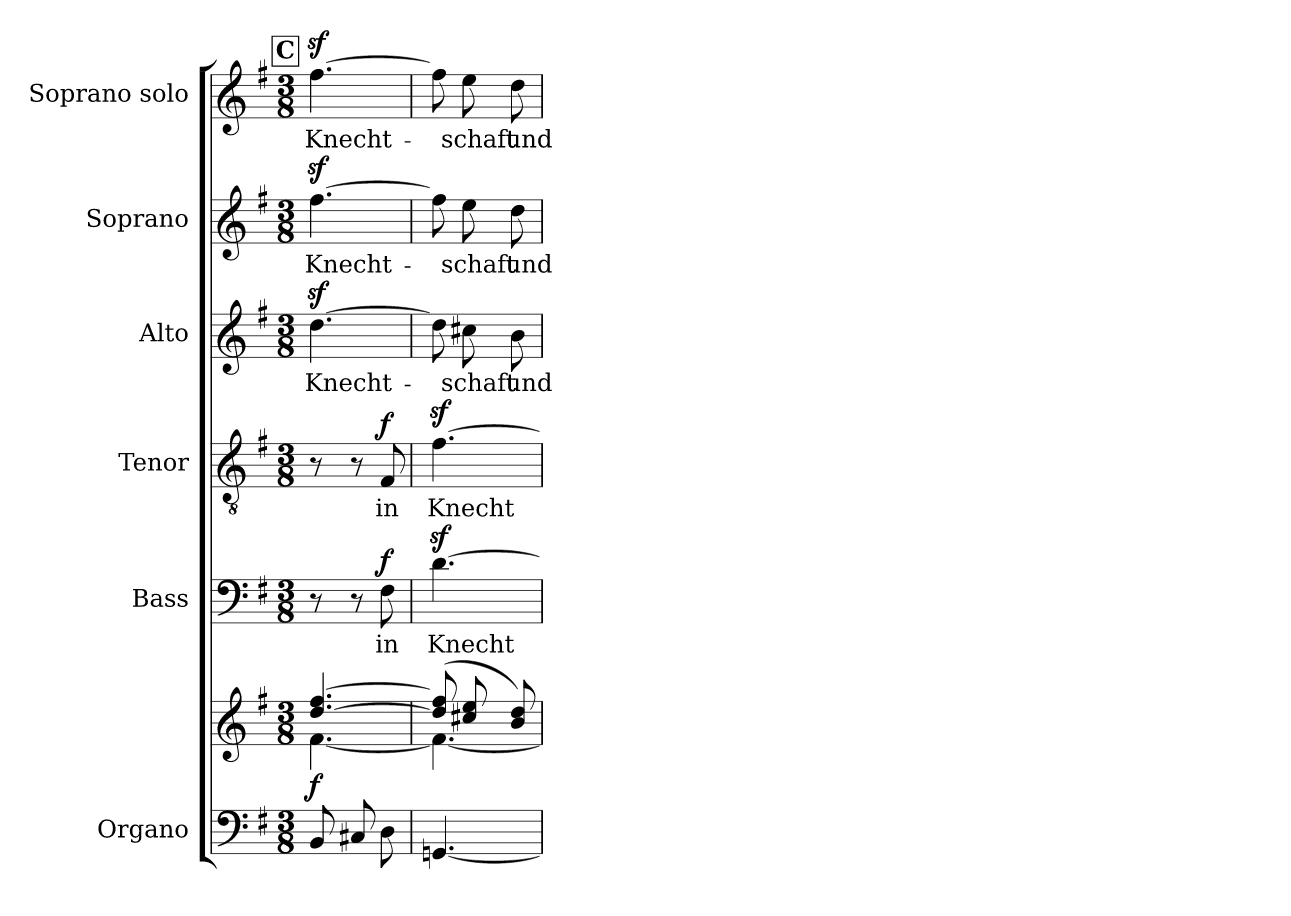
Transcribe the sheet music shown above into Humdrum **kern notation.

**kern	**kern	**dynam	**kern	**text	**dynam	**kern	**text	**dynam	**kern	**text	**kern	**text	**kern	**text
*part6	*part6	*part6	*part5	*part5	*part5	*part4	*part4	*part4	*part3	*part3	*part2	*part2	*part1	*part1
*staff7	*staff6	*staff6/7	*staff5	*staff5	*staff5	*staff4	*staff4	*staff4	*staff3	*staff3	*staff2	*staff2	*staff1	*staff1
*I"Organo	*	*	*I"Bass	*	*	*I"Tenor	*	*	*I"Alto	*	*I"Soprano	*	*I"Soprano solo	*
*I'Org.	*	*	*I'B.	*	*	*I'T.	*	*	*I'A.	*	*I'S.	*	*I'S.s	*
*clefF4	*clefG2	*	*clefF4	*	*	*clefGv2	*	*	*clefG2	*	*clefG2	*	*clefG2	*
*k[f#]	*k[f#]	*	*k[f#]	*	*	*k[f#]	*	*	*k[f#]	*	*k[f#]	*	*k[f#]	*
*M3/8	*M3/8	*	*M3/8	*	*	*M3/8	*	*	*M3/8	*	*M3/8	*	*M3/8	*
!!LO:REH:place=s1:a:B:fs=14:t=C
=64	=64	=64	=64	=64	=64	=64	=64	=64	=64	=64	=64	=64	=64	=64
*	*^	*	*	*	*	*	*	*	*	*	*	*	*	*
!	!	!	!LO:DY:a=2	!	!	!	!	!	!	!	!LO:LY:b	!	!LO:LY:b	!	!LO:LY:b
8BB/	[4.dd/ [4.ff#/	[4.f#\	f	8r	.	.	8r	.	.	[4.ddz>\	Knecht-	[4.ff#z>\	Knecht-	[4.ff#z>\	Knecht-
8C#X/	.	.	.	8r	.	.	8r	.	.	.	.	.	.	.	.
!	!	!	!	!	!LO:LY:b	!LO:DY:a	!	!LO:LY:b	!LO:DY:a	!	!	!	!	!	!
8D\	.	.	.	8F#\	in	f	8F#/	in	f	.	.	.	.	.	.
=65	=65	=65	=65	=65	=65	=65	=65	=65	=65	=65	=65	=65	=65	=65	=65
!	!	!	!	!	!LO:LY:b	!	!	!LO:LY:b	!	!	!	!	!	!	!
[4.GGn/	(>8dd/] 8ff#/]	4.f#\_	.	[4.dz>\	Knecht-	.	[4.f#z>\	Knecht-	.	8dd\]	.	8ff#\]	.	8ff#\]	.
!	!	!	!	!	!	!	!	!	!	!	!LO:LY:b	!	!LO:LY:b	!	!LO:LY:b
.	8cc#X/ 8ee/	.	.	.	.	.	.	.	.	8cc#X\	-schaft	8ee\	-schaft	8ee\	-schaft
!	!	!	!	!	!	!	!	!	!	!	!LO:LY:b	!	!LO:LY:b	!	!LO:LY:b
.	8b/ 8dd/)	.	.	.	.	.	.	.	.	8b\	und	8dd\	und	8dd\	und
*	*v	*v	*	*	*	*	*	*	*	*	*	*	*	*	*
=	=	=	=	=	=	=	=	=	=	=	=	=	=	=
*-	*-	*-	*-	*-	*-	*-	*-	*-	*-	*-	*-	*-	*-	*-
